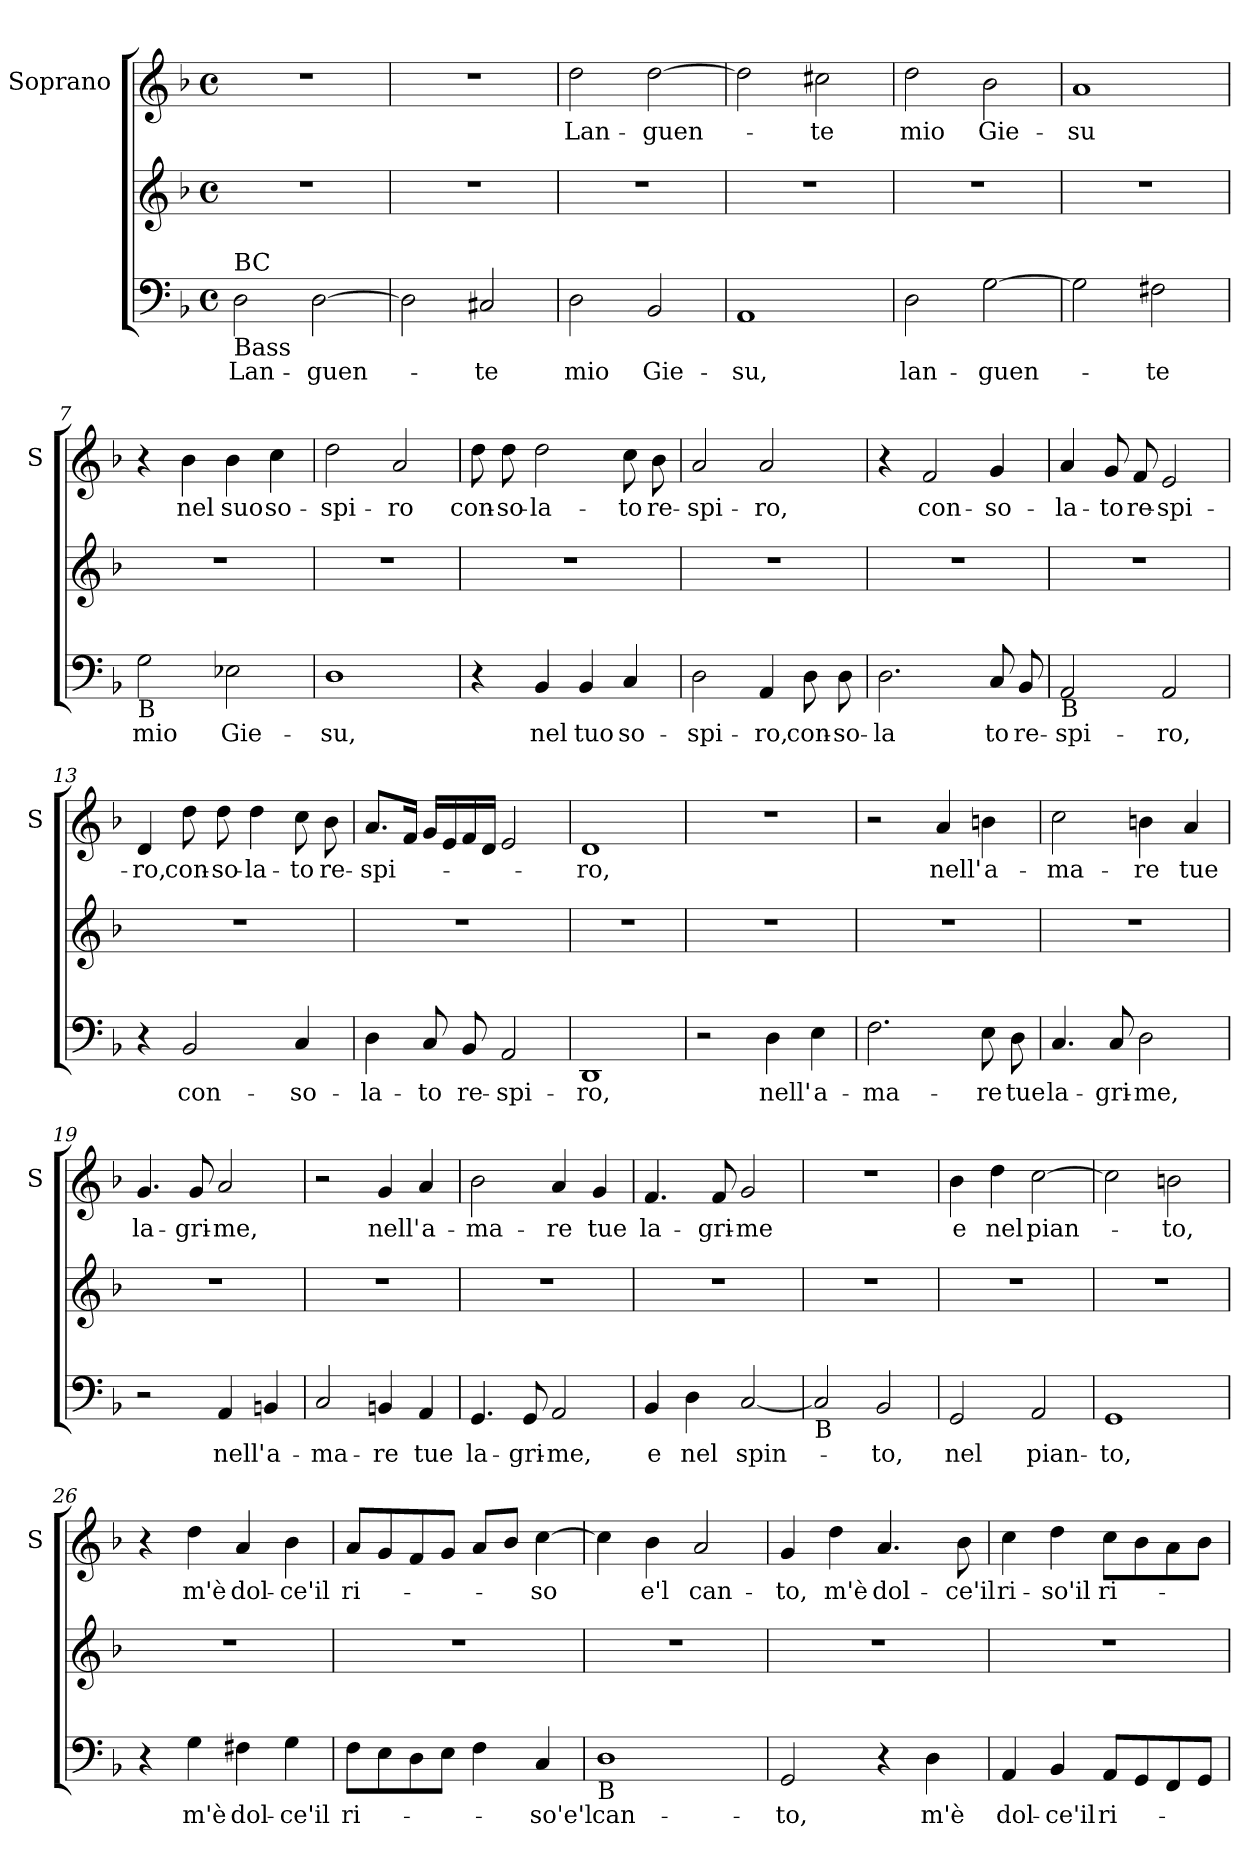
**kern	**text	**kern	**kern	**text
*part2	*part2	*part2	*part1	*part1
*staff3	*staff3	*staff2	*staff1	*staff1
*	*	*	*I"Soprano	*
*	*	*	*I'S	*
*clefF4	*	*clefG2	*clefG2	*
*k[b-]	*	*k[b-]	*k[b-]	*
*F:	*	*F:	*F:	*
*M4/4	*	*M4/4	*M4/4	*
*met(c)	*	*met(c)	*met(c)	*
=1	=1	=1	=1	=1
!LO:TX:a:t=BC	!	!	!	!
!LO:TX:b:t=Bass	!	!	!	!
!	!LO:LY:b	!	!	!
2D\	Lan-	1r	1r	.
!	!LO:LY:b	!	!	!
[2D\	-guen-	.	.	.
=2	=2	=2	=2	=2
2D\]	.	1r	1r	.
!	!LO:LY:b	!	!	!
2C#X/	-te	.	.	.
=3	=3	=3	=3	=3
!	!LO:LY:b	!	!	!LO:LY:b
2D\	mio	1r	2dd\	Lan-
!	!LO:LY:b	!	!	!LO:LY:b
2BB-/	Gie-	.	[2dd\	-guen-
=4	=4	=4	=4	=4
!	!LO:LY:b	!	!	!
1AA	-su,	1r	2dd\]	.
!	!	!	!	!LO:LY:b
.	.	.	2cc#X\	-te
=5	=5	=5	=5	=5
!	!LO:LY:b	!	!	!LO:LY:b
2D\	lan-	1r	2dd\	mio
!	!LO:LY:b	!	!	!LO:LY:b
[2G\	-guen-	.	2b-\	Gie-
=6	=6	=6	=6	=6
!	!	!	!	!LO:LY:b
2G\]	.	1r	1a	-su
!	!LO:LY:b	!	!	!
2F#X\	-te	.	.	.
!!LO:LB:g=z
=7	=7	=7	=7	=7
!LO:TX:b:t=B	!	!	!	!
!	!LO:LY:b	!	!	!
2G\	mio	1r	4r	.
!	!	!	!	!LO:LY:b
.	.	.	4b-\	nel
!	!LO:LY:b	!	!	!LO:LY:b
2E-X\	Gie-	.	4b-\	suo
!	!	!	!	!LO:LY:b
.	.	.	4cc\	so-
=8	=8	=8	=8	=8
!	!LO:LY:b	!	!	!LO:LY:b
1D	-su,	1r	2dd\	-spi-
!	!	!	!	!LO:LY:b
.	.	.	2a/	-ro
=9	=9	=9	=9	=9
!	!	!	!	!LO:LY:b
4r	.	1r	8dd\	con-
!	!	!	!	!LO:LY:b
.	.	.	8dd\	-so-
!	!LO:LY:b	!	!	!LO:LY:b
4BB-/	nel	.	2dd\	-la-
!	!LO:LY:b	!	!	!
4BB-/	tuo	.	.	.
!	!LO:LY:b	!	!	!LO:LY:b
4C/	so-	.	8cc\	-to
!	!	!	!	!LO:LY:b
.	.	.	8b-\	re-
=10	=10	=10	=10	=10
!	!LO:LY:b	!	!	!LO:LY:b
2D\	-spi-	1r	2a/	-spi-
!	!LO:LY:b	!	!	!LO:LY:b
4AA/	-ro,	.	2a/	-ro,
!	!LO:LY:b	!	!	!
8D\	con-	.	.	.
!	!LO:LY:b	!	!	!
8D\	-so-	.	.	.
=11	=11	=11	=11	=11
!	!LO:LY:b	!	!	!
2.D\	-la	1r	4r	.
!	!	!	!	!LO:LY:b
.	.	.	2f/	con-
!	!LO:LY:b	!	!	!LO:LY:b
8C/	to	.	4g/	-so-
!	!LO:LY:b	!	!	!
8BB-/	re-	.	.	.
!!LO:LB:g=z
=12	=12	=12	=12	=12
!LO:TX:b:t=B	!	!	!	!
!	!LO:LY:b	!	!	!LO:LY:b
2AA/	-spi-	1r	4a/	-la-
!	!	!	!	!LO:LY:b
.	.	.	8g/	-to
!	!	!	!	!LO:LY:b
.	.	.	8f/	re-
!	!LO:LY:b	!	!	!LO:LY:b
2AA/	-ro,	.	2e/	-spi-
=13	=13	=13	=13	=13
!	!	!	!	!LO:LY:b
4r	.	1r	4d/	-ro,
!	!LO:LY:b	!	!	!LO:LY:b
2BB-/	con-	.	8dd\	con-
!	!	!	!	!LO:LY:b
.	.	.	8dd\	-so-
!	!	!	!	!LO:LY:b
.	.	.	4dd\	-la-
!	!LO:LY:b	!	!	!LO:LY:b
4C/	-so-	.	8cc\	-to
!	!	!	!	!LO:LY:b
.	.	.	8b-\	re-
=14	=14	=14	=14	=14
!	!LO:LY:b	!	!	!LO:LY:b
4D\	-la-	1r	8.a/L	-spi-
.	.	.	16f/Jk	.
!	!LO:LY:b	!	!	!
8C/	-to	.	16g/LL	.
.	.	.	16e/	.
!	!LO:LY:b	!	!	!
8BB-/	re-	.	16f/	.
.	.	.	16d/JJ	.
!	!LO:LY:b	!	!	!
2AA/	-spi-	.	2e/	.
=15	=15	=15	=15	=15
!	!LO:LY:b	!	!	!LO:LY:b
1DD	-ro,	1r	1d	-ro,
=16	=16	=16	=16	=16
2r	.	1r	1r	.
!	!LO:LY:b	!	!	!
4D\	nell'	.	.	.
!	!LO:LY:b	!	!	!
4E\	a-	.	.	.
!!LO:PB:g=z
=17	=17	=17	=17	=17
!	!LO:LY:b	!	!	!
2.F\	-ma-	1r	2r	.
!	!	!	!	!LO:LY:b
.	.	.	4a/	nell'
!	!LO:LY:b	!	!	!LO:LY:b
8E\	-re	.	4bn\	a-
!	!LO:LY:b	!	!	!
8D\	tue	.	.	.
=18	=18	=18	=18	=18
!	!LO:LY:b	!	!	!LO:LY:b
4.C/	la-	1r	2cc\	-ma-
!	!LO:LY:b	!	!	!
8C/	-gri-	.	.	.
!	!LO:LY:b	!	!	!LO:LY:b
2D\	-me,	.	4bn\	-re
!	!	!	!	!LO:LY:b
.	.	.	4a/	tue
=19	=19	=19	=19	=19
!	!	!	!	!LO:LY:b
2r	.	1r	4.g/	la-
!	!	!	!	!LO:LY:b
.	.	.	8g/	-gri-
!	!LO:LY:b	!	!	!LO:LY:b
4AA/	nell'	.	2a/	-me,
!	!LO:LY:b	!	!	!
4BBn/	a-	.	.	.
=20	=20	=20	=20	=20
!	!LO:LY:b	!	!	!
2C/	-ma-	1r	2r	.
!	!LO:LY:b	!	!	!LO:LY:b
4BBn/	-re	.	4g/	nell'
!	!LO:LY:b	!	!	!LO:LY:b
4AA/	tue	.	4a/	a-
=21	=21	=21	=21	=21
!	!LO:LY:b	!	!	!LO:LY:b
4.GG/	la-	1r	2b-\	-ma-
!	!LO:LY:b	!	!	!
8GG/	-gri-	.	.	.
!	!LO:LY:b	!	!	!LO:LY:b
2AA/	-me,	.	4a/	-re
!	!	!	!	!LO:LY:b
.	.	.	4g/	tue
=22	=22	=22	=22	=22
!	!LO:LY:b	!	!	!LO:LY:b
4BB-/	e	1r	4.f/	la-
!	!LO:LY:b	!	!	!
4D\	nel	.	.	.
!	!	!	!	!LO:LY:b
.	.	.	8f/	-gri-
!	!LO:LY:b	!	!	!LO:LY:b
[2C/	spin-	.	2g/	-me
!!LO:LB:g=z
=23	=23	=23	=23	=23
!LO:TX:b:t=B	!	!	!	!
2C/]	.	1r	1r	.
!	!LO:LY:b	!	!	!
2BB-/	-to,	.	.	.
=24	=24	=24	=24	=24
!	!LO:LY:b	!	!	!LO:LY:b
2GG/	nel	1r	4b-\	e
!	!	!	!	!LO:LY:b
.	.	.	4dd\	nel
!	!LO:LY:b	!	!	!LO:LY:b
2AA/	pian-	.	[2cc\	pian-
=25	=25	=25	=25	=25
!	!LO:LY:b	!	!	!
1GG	-to,	1r	2cc\]	.
!	!	!	!	!LO:LY:b
.	.	.	2bn\	-to,
=26	=26	=26	=26	=26
4r	.	1r	4r	.
!	!LO:LY:b	!	!	!LO:LY:b
4G\	m'è	.	4dd\	m'è
!	!LO:LY:b	!	!	!LO:LY:b
4F#X\	dol-	.	4a/	dol-
!	!LO:LY:b	!	!	!LO:LY:b
4G\	-ce'il	.	4b-\	-ce'il
=27	=27	=27	=27	=27
!	!LO:LY:b	!	!	!LO:LY:b
8F\L	ri-	1r	8a/L	ri-
8E\	.	.	8g/	.
8D\	.	.	8f/	.
8E\J	.	.	8g/J	.
4F\	.	.	8a/L	.
.	.	.	8b-/J	.
!	!LO:LY:b	!	!	!LO:LY:b
4C/	-so'e'l	.	[4cc\	-so
!!LO:LB:g=z
=28	=28	=28	=28	=28
!LO:TX:b:t=B	!	!	!	!
!	!LO:LY:b	!	!	!
1D	can-	1r	4cc\]	.
!	!	!	!	!LO:LY:b
.	.	.	4b-\	e'l
!	!	!	!	!LO:LY:b
.	.	.	2a/	can-
=29	=29	=29	=29	=29
!	!LO:LY:b	!	!	!LO:LY:b
2GG/	-to,	1r	4g/	-to,
!	!	!	!	!LO:LY:b
.	.	.	4dd\	m'è
!	!	!	!	!LO:LY:b
4r	.	.	4.a/	dol-
!	!LO:LY:b	!	!	!
4D\	m'è	.	.	.
!	!	!	!	!LO:LY:b
.	.	.	8b-\	-ce'il
=30	=30	=30	=30	=30
!	!LO:LY:b	!	!	!LO:LY:b
4AA/	dol-	1r	4cc\	ri-
!	!LO:LY:b	!	!	!LO:LY:b
4BB-/	-ce'il	.	4dd\	-so'il
!	!LO:LY:b	!	!	!LO:LY:b
8AA/L	ri-	.	8cc\L	ri-
8GG/	.	.	8b-\	.
8FF/	.	.	8a\	.
8GG/J	.	.	8b-\J	.
=	=	=	=	=
*-	*-	*-	*-	*-
